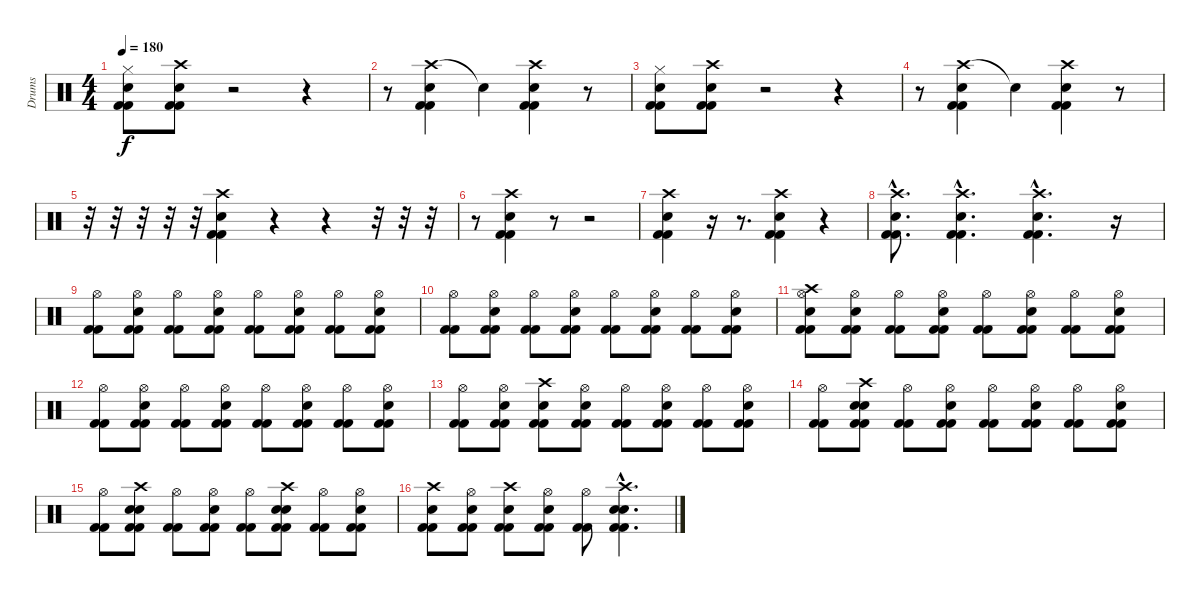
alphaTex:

\track ("Drums" "Drums") {instrument percussion}
\staff {score}
\articulation defaults
\ts (4 4)
\tempo 180
\clef neutral
\ks c
("Hi-Hat (closed)" "Snare (hit) 2" "Kick (hit) 2" "Kick (hit) 2").8{dy f} ("Crash high (hit)" "Snare (hit) 2" "Kick (hit) 2" "Kick (hit) 2").8 r.2 r.4 |
r.8 ("Crash high (hit)" "Snare (hit) 2" "Kick (hit) 2" "Kick (hit) 2").4 "Snare (hit)"{t}.4 ("Crash high (hit)" "Snare (hit) 2" "Kick (hit) 2" "Kick (hit) 2").4 r.8 |
("Hi-Hat (closed)" "Snare (hit) 2" "Kick (hit) 2" "Kick (hit) 2").8 ("Crash high (hit)" "Snare (hit) 2" "Kick (hit) 2" "Kick (hit) 2").8 r.2 r.4 |
r.8 ("Crash high (hit)" "Snare (hit) 2" "Kick (hit) 2" "Kick (hit) 2").4 "Snare (hit)"{t}.4 ("Crash high (hit)" "Snare (hit) 2" "Kick (hit) 2" "Kick (hit) 2").4 r.8 |
r.32 r.32 r.32 r.32 r.32 ("Crash high (hit)" "Snare (hit) 2" "Kick (hit) 2" "Kick (hit) 2").4 r.4 r.4 r.32 r.32 r.32 |
r.8 ("Crash high (hit)" "Snare (hit) 2" "Kick (hit) 2" "Kick (hit) 2").4 r.8 r.2 |
("Crash high (hit)" "Snare (hit) 2" "Kick (hit) 2" "Kick (hit) 2").4 r.16 r.8{d} ("Crash high (hit)" "Snare (hit) 2" "Kick (hit) 2" "Kick (hit) 2").4 r.4 |
("Crash high (hit)"{hac} "Snare (hit) 2"{hac} "Kick (hit) 2"{hac} "Kick (hit) 2"{hac}).8{d} ("Crash high (hit)"{hac} "Snare (hit) 2"{hac} "Kick (hit) 2"{hac} "Kick (hit) 2"{hac}).4{d} ("Crash high (hit)"{hac} "Snare (hit) 2"{hac} "Kick (hit) 2"{hac} "Kick (hit) 2"{hac}).4{d} r.16 |
("Hi-Hat (open)" "Kick (hit) 2" "Kick (hit) 2").8 ("Hi-Hat (open)" "Snare (hit) 2" "Kick (hit) 2" "Kick (hit) 2").8 ("Hi-Hat (open)" "Kick (hit) 2" "Kick (hit) 2").8 ("Hi-Hat (open)" "Snare (hit) 2" "Kick (hit) 2" "Kick (hit) 2").8 ("Hi-Hat (open)" "Kick (hit) 2" "Kick (hit) 2").8 ("Hi-Hat (open)" "Snare (hit) 2" "Kick (hit) 2" "Kick (hit) 2").8 ("Hi-Hat (open)" "Kick (hit) 2" "Kick (hit) 2").8 ("Hi-Hat (open)" "Snare (hit) 2" "Kick (hit) 2" "Kick (hit) 2").8 |
("Hi-Hat (open)" "Kick (hit) 2" "Kick (hit) 2").8 ("Hi-Hat (open)" "Snare (hit) 2" "Kick (hit) 2" "Kick (hit) 2").8 ("Hi-Hat (open)" "Kick (hit) 2" "Kick (hit) 2").8 ("Hi-Hat (open)" "Snare (hit) 2" "Kick (hit) 2" "Kick (hit) 2").8 ("Hi-Hat (open)" "Kick (hit) 2" "Kick (hit) 2").8 ("Hi-Hat (open)" "Snare (hit) 2" "Kick (hit) 2" "Kick (hit) 2").8 ("Hi-Hat (open)" "Kick (hit) 2" "Kick (hit) 2").8 ("Hi-Hat (open)" "Snare (hit) 2" "Kick (hit) 2" "Kick (hit) 2").8 |
("Hi-Hat (open)" "Crash high (hit)" "Snare (hit)" "Kick (hit) 2" "Kick (hit) 2").8 ("Hi-Hat (open)" "Snare (hit) 2" "Kick (hit) 2" "Kick (hit) 2").8 ("Hi-Hat (open)" "Kick (hit) 2" "Kick (hit) 2").8 ("Hi-Hat (open)" "Snare (hit) 2" "Kick (hit) 2" "Kick (hit) 2").8 ("Hi-Hat (open)" "Kick (hit) 2" "Kick (hit) 2").8 ("Hi-Hat (open)" "Snare (hit) 2" "Kick (hit) 2" "Kick (hit) 2").8 ("Hi-Hat (open)" "Kick (hit) 2" "Kick (hit) 2").8 ("Hi-Hat (open)" "Snare (hit) 2" "Kick (hit) 2" "Kick (hit) 2").8 |
("Hi-Hat (open)" "Kick (hit) 2" "Kick (hit) 2").8 ("Hi-Hat (open)" "Snare (hit) 2" "Kick (hit) 2" "Kick (hit) 2").8 ("Hi-Hat (open)" "Kick (hit) 2" "Kick (hit) 2").8 ("Hi-Hat (open)" "Snare (hit) 2" "Kick (hit) 2" "Kick (hit) 2").8 ("Hi-Hat (open)" "Kick (hit) 2" "Kick (hit) 2").8 ("Hi-Hat (open)" "Snare (hit) 2" "Kick (hit) 2" "Kick (hit) 2").8 ("Hi-Hat (open)" "Kick (hit) 2" "Kick (hit) 2").8 ("Hi-Hat (open)" "Snare (hit) 2" "Kick (hit) 2" "Kick (hit) 2").8 |
("Hi-Hat (open)" "Kick (hit) 2" "Kick (hit) 2").8 ("Hi-Hat (open)" "Snare (hit) 2" "Kick (hit) 2" "Kick (hit) 2").8 ("Crash high (hit)" "Snare (hit)" "Kick (hit) 2" "Kick (hit) 2").8 ("Hi-Hat (open)" "Snare (hit) 2" "Kick (hit) 2" "Kick (hit) 2").8 ("Hi-Hat (open)" "Kick (hit) 2" "Kick (hit) 2").8 ("Hi-Hat (open)" "Snare (hit) 2" "Kick (hit) 2" "Kick (hit) 2").8 ("Hi-Hat (open)" "Kick (hit) 2" "Kick (hit) 2").8 ("Hi-Hat (open)" "Snare (hit) 2" "Kick (hit) 2" "Kick (hit) 2").8 |
("Hi-Hat (open)" "Kick (hit) 2" "Kick (hit) 2").8 ("Crash high (hit)" "Snare (hit) 2" "Snare (hit)" "Kick (hit) 2" "Kick (hit) 2").8 ("Hi-Hat (open)" "Kick (hit) 2" "Kick (hit) 2").8 ("Hi-Hat (open)" "Snare (hit) 2" "Kick (hit) 2" "Kick (hit) 2").8 ("Hi-Hat (open)" "Kick (hit) 2" "Kick (hit) 2").8 ("Hi-Hat (open)" "Snare (hit) 2" "Kick (hit) 2" "Kick (hit) 2").8 ("Hi-Hat (open)" "Kick (hit) 2" "Kick (hit) 2").8 ("Hi-Hat (open)" "Snare (hit) 2" "Kick (hit) 2" "Kick (hit) 2").8 |
("Hi-Hat (open)" "Kick (hit) 2" "Kick (hit) 2").8 ("Crash high (hit)" "Snare (hit) 2" "Snare (hit)" "Kick (hit) 2" "Kick (hit) 2").8 ("Hi-Hat (open)" "Kick (hit) 2" "Kick (hit) 2").8 ("Hi-Hat (open)" "Snare (hit) 2" "Kick (hit) 2" "Kick (hit) 2").8 ("Hi-Hat (open)" "Kick (hit) 2" "Kick (hit) 2").8 ("Crash high (hit)" "Snare (hit) 2" "Snare (hit)" "Kick (hit) 2" "Kick (hit) 2").8 ("Hi-Hat (open)" "Kick (hit) 2" "Kick (hit) 2").8 ("Hi-Hat (open)" "Snare (hit) 2" "Kick (hit) 2" "Kick (hit) 2").8 |
("Crash high (hit)" "Snare (hit)" "Kick (hit) 2" "Kick (hit) 2").8 ("Hi-Hat (open)" "Snare (hit) 2" "Kick (hit) 2" "Kick (hit) 2").8 ("Crash high (hit)" "Snare (hit)" "Kick (hit) 2" "Kick (hit) 2").8 ("Hi-Hat (open)" "Snare (hit) 2" "Kick (hit) 2" "Kick (hit) 2").8 ("Hi-Hat (open)" "Kick (hit) 2" "Kick (hit) 2").8 ("Crash high (hit)"{hac} "Snare (hit) 2"{hac} "Snare (hit)"{hac} "Kick (hit) 2"{hac} "Kick (hit) 2"{hac}).4{d}
